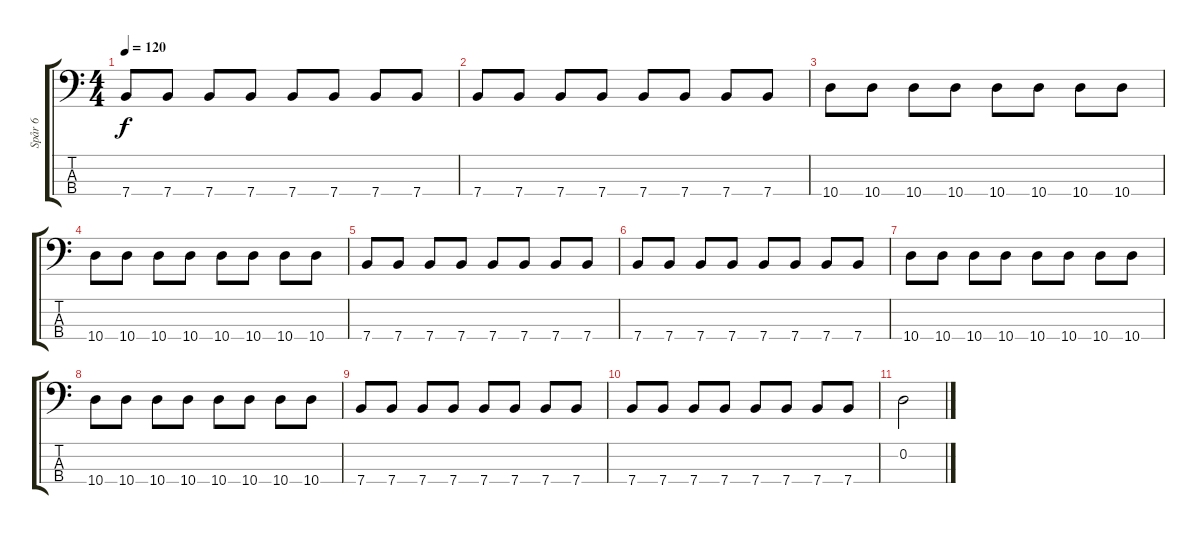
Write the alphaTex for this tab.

\track ("Spår 6" "Spår 6") {instrument electricbassfinger}
\staff {score tabs}
\tuning (G2 D2 A1 E1) {hide}
\ts (4 4)
\tempo 120
\clef f4
\ks c
7.4.8{dy f} 7.4.8 7.4.8 7.4.8 7.4.8 7.4.8 7.4.8 7.4.8 |
7.4.8 7.4.8 7.4.8 7.4.8 7.4.8 7.4.8 7.4.8 7.4.8 |
10.4.8 10.4.8 10.4.8 10.4.8 10.4.8 10.4.8 10.4.8 10.4.8 |
10.4.8 10.4.8 10.4.8 10.4.8 10.4.8 10.4.8 10.4.8 10.4.8 |
7.4.8 7.4.8 7.4.8 7.4.8 7.4.8 7.4.8 7.4.8 7.4.8 |
7.4.8 7.4.8 7.4.8 7.4.8 7.4.8 7.4.8 7.4.8 7.4.8 |
10.4.8 10.4.8 10.4.8 10.4.8 10.4.8 10.4.8 10.4.8 10.4.8 |
10.4.8 10.4.8 10.4.8 10.4.8 10.4.8 10.4.8 10.4.8 10.4.8 |
7.4.8 7.4.8 7.4.8 7.4.8 7.4.8 7.4.8 7.4.8 7.4.8 |
7.4.8 7.4.8 7.4.8 7.4.8 7.4.8 7.4.8 7.4.8 7.4.8 |
0.2.2
